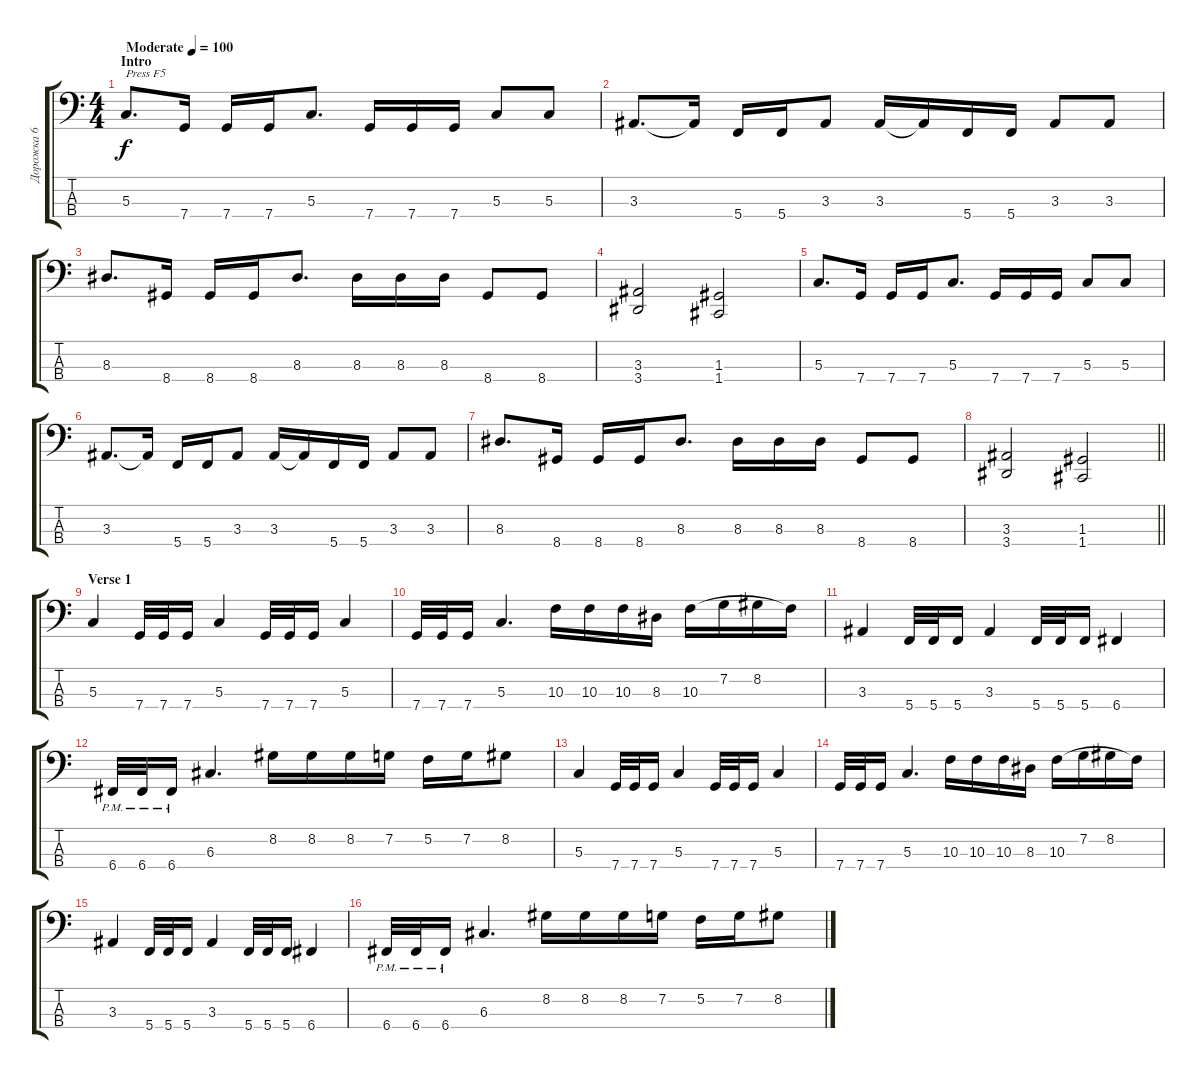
\track ("Дорожка 6" "Дорожка 6") {instrument acousticguitarsteel}
\staff {score tabs}
\tuning (F2 C2 G1 C1) {hide}
\ts (4 4)
\section ("" "Intro")
\tempo (100 "Moderate")
\clef f4
\ks c
5.3.8{d txt "Press F5" dy f instrument acousticguitarsteel} 7.4.16 7.4.16 7.4.16 5.3.8{d} 7.4.16 7.4.16 7.4.16 5.3.8 5.3.8 |
3.3.8{d} 3.3{t}.16 5.4.16 5.4.16 3.3.8 3.3.16 3.3{t}.16 5.4.16 5.4.16 3.3.8 3.3.8 |
8.3.8{d} 8.4.16 8.4.16 8.4.16 8.3.8{d} 8.3.16 8.3.16 8.3.16 8.4.8 8.4.8 |
(3.3 3.4).2 (1.3 1.4).2 |
5.3.8{d} 7.4.16 7.4.16 7.4.16 5.3.8{d} 7.4.16 7.4.16 7.4.16 5.3.8 5.3.8 |
3.3.8{d} 3.3{t}.16 5.4.16 5.4.16 3.3.8 3.3.16 3.3{t}.16 5.4.16 5.4.16 3.3.8 3.3.8 |
8.3.8{d} 8.4.16 8.4.16 8.4.16 8.3.8{d} 8.3.16 8.3.16 8.3.16 8.4.8 8.4.8 |
\barLineRight lightlight
(3.3 3.4).2 (1.3 1.4).2 |
\section ("" "Verse 1")
5.3.4 7.4.32 7.4.32 7.4.16 5.3.4 7.4.32 7.4.32 7.4.16 5.3.4 |
7.4.32 7.4.32 7.4.16 5.3.4{d} 10.3.16 10.3.16 10.3.16 8.3.16 10.3.16 7.2.16 8.2.16 10.3{t}.16 |
3.3.4 5.4.32 5.4.32 5.4.16 3.3.4 5.4.32 5.4.32 5.4.16 6.4.4 |
6.4{pm}.32 6.4{pm}.32 6.4{pm}.16 6.3.4{d} 8.2.16 8.2.16 8.2.16 7.2.16 5.2.16 7.2.16 8.2.8 |
5.3.4 7.4.32 7.4.32 7.4.16 5.3.4 7.4.32 7.4.32 7.4.16 5.3.4 |
7.4.32 7.4.32 7.4.16 5.3.4{d} 10.3.16 10.3.16 10.3.16 8.3.16 10.3.16 7.2.16 8.2.16 10.3{t}.16 |
3.3.4 5.4.32 5.4.32 5.4.16 3.3.4 5.4.32 5.4.32 5.4.16 6.4.4 |
6.4{pm}.32 6.4{pm}.32 6.4{pm}.16 6.3.4{d} 8.2.16 8.2.16 8.2.16 7.2.16 5.2.16 7.2.16 8.2.8
